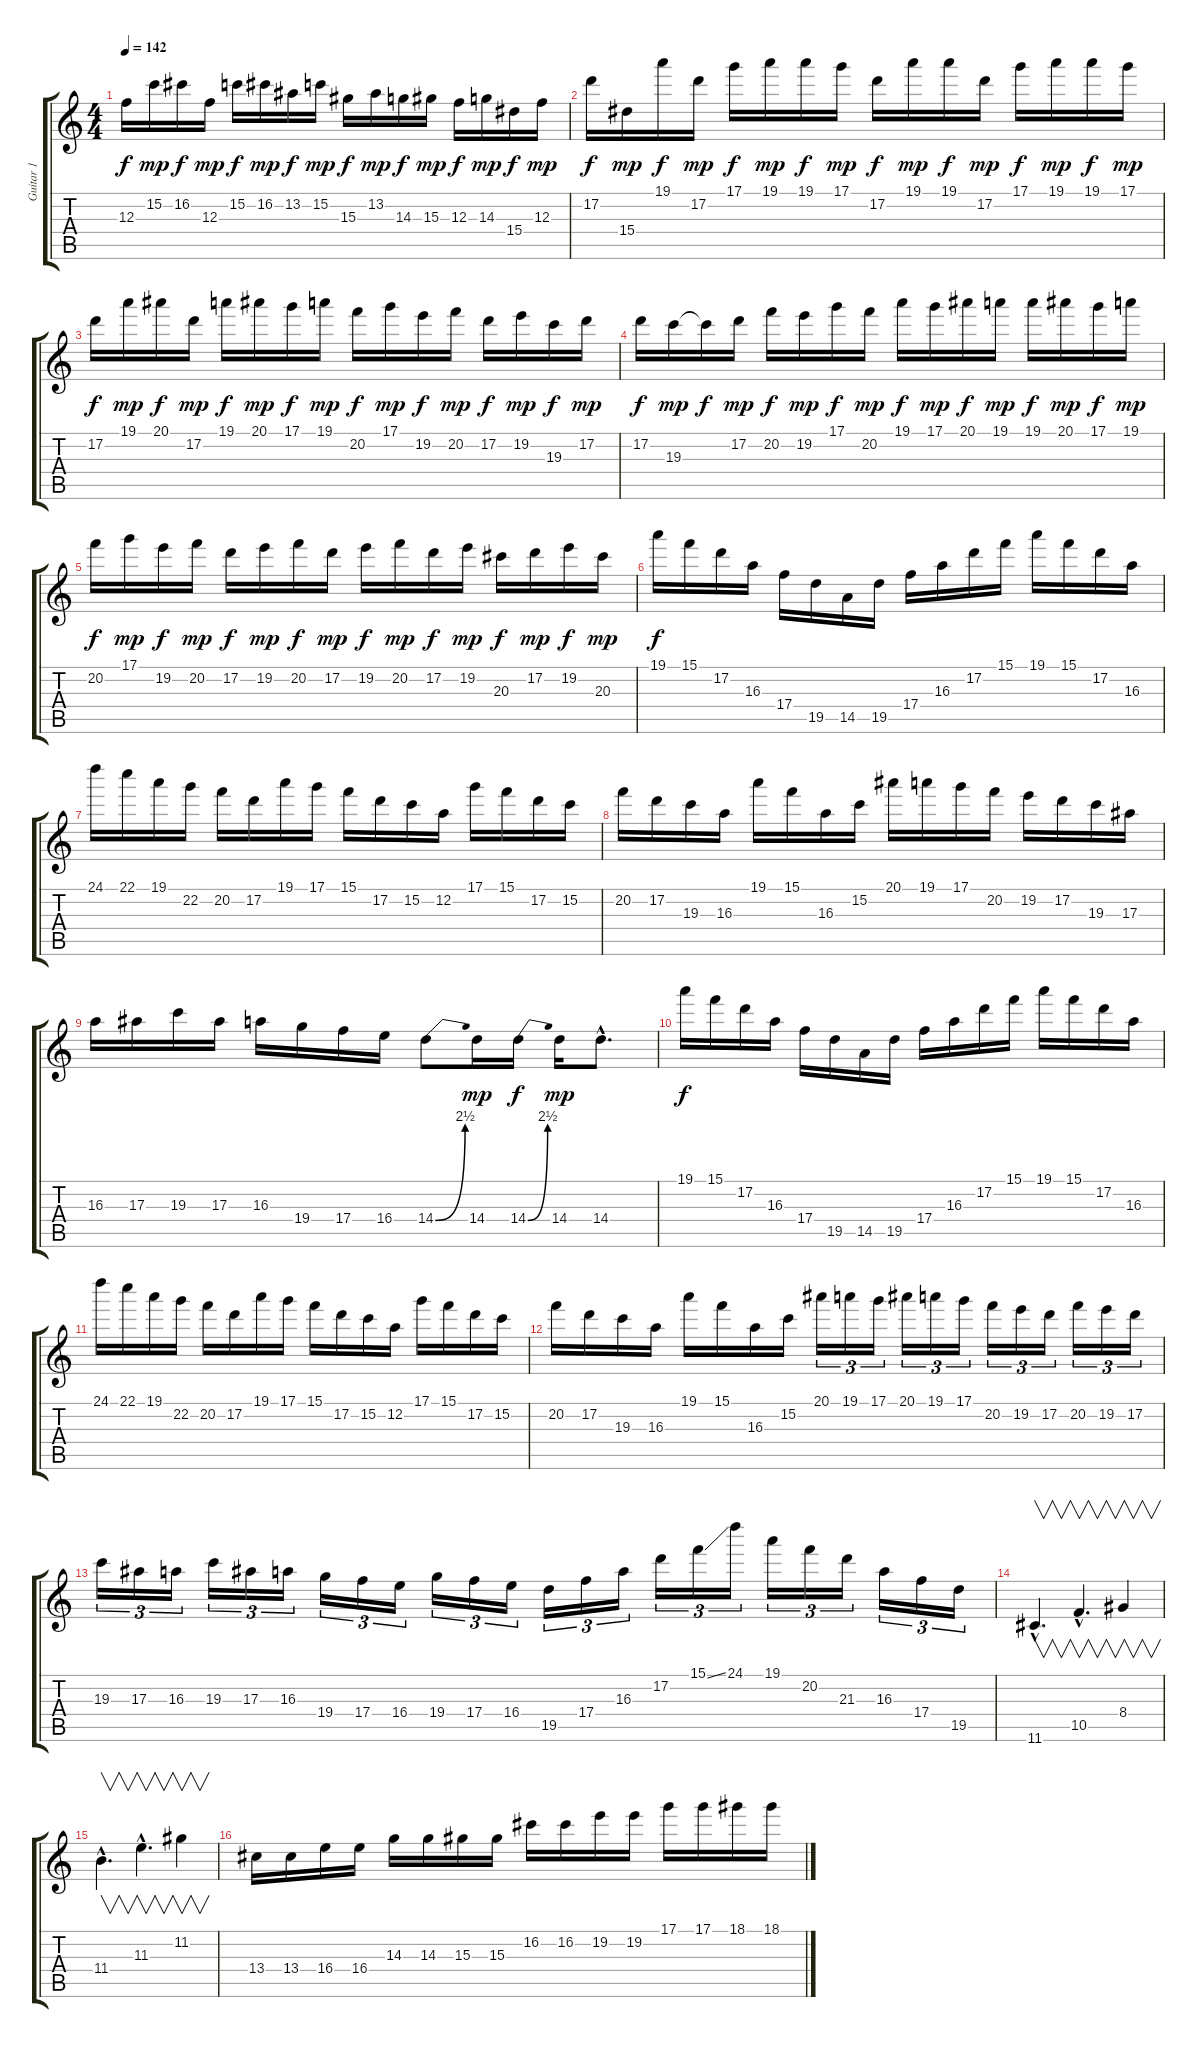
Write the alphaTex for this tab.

\track ("Guitar 1" "Guitar 1") {instrument overdrivenguitar}
\staff {score tabs}
\tuning (D4 A3 F3 C3 G2 D2) {hide}
\ts (4 4)
\tempo 142
\clef g2
\ks c
12.3.16{dy f} 15.2.16{dy mp} 16.2.16{dy f} 12.3.16{dy mp} 15.2.16{dy f} 16.2.16{dy mp} 13.2.16{dy f} 15.2.16{dy mp} 15.3.16{dy f} 13.2.16{dy mp} 14.3.16{dy f} 15.3.16{dy mp} 12.3.16{dy f} 14.3.16{dy mp} 15.4.16{dy f} 12.3.16{dy mp} |
17.2.16{dy f} 15.4.16{dy mp} 19.1.16{dy f} 17.2.16{dy mp} 17.1.16{dy f} 19.1.16{dy mp} 19.1.16{dy f} 17.1.16{dy mp} 17.2.16{dy f} 19.1.16{dy mp} 19.1.16{dy f} 17.2.16{dy mp} 17.1.16{dy f} 19.1.16{dy mp} 19.1.16{dy f} 17.1.16{dy mp} |
17.2.16{dy f} 19.1.16{dy mp} 20.1.16{dy f} 17.2.16{dy mp} 19.1.16{dy f} 20.1.16{dy mp} 17.1.16{dy f} 19.1.16{dy mp} 20.2.16{dy f} 17.1.16{dy mp} 19.2.16{dy f} 20.2.16{dy mp} 17.2.16{dy f} 19.2.16{dy mp} 19.3.16{dy f} 17.2.16{dy mp} |
17.2.16{dy f} 19.3.16{dy mp} 19.3{t}.16{dy f} 17.2.16{dy mp} 20.2.16{dy f} 19.2.16{dy mp} 17.1.16{dy f} 20.2.16{dy mp} 19.1.16{dy f} 17.1.16{dy mp} 20.1.16{dy f} 19.1.16{dy mp} 19.1.16{dy f} 20.1.16{dy mp} 17.1.16{dy f} 19.1.16{dy mp} |
20.2.16{dy f} 17.1.16{dy mp} 19.2.16{dy f} 20.2.16{dy mp} 17.2.16{dy f} 19.2.16{dy mp} 20.2.16{dy f} 17.2.16{dy mp} 19.2.16{dy f} 20.2.16{dy mp} 17.2.16{dy f} 19.2.16{dy mp} 20.3.16{dy f} 17.2.16{dy mp} 19.2.16{dy f} 20.3.16{dy mp} |
19.1.16{dy f} 15.1.16 17.2.16 16.3.16 17.4.16 19.5.16 14.5.16 19.5.16 17.4.16 16.3.16 17.2.16 15.1.16 19.1.16 15.1.16 17.2.16 16.3.16 |
24.1.16 22.1.16 19.1.16 22.2.16 20.2.16 17.2.16 19.1.16 17.1.16 15.1.16 17.2.16 15.2.16 12.2.16 17.1.16 15.1.16 17.2.16 15.2.16 |
20.2.16 17.2.16 19.3.16 16.3.16 19.1.16 15.1.16 16.3.16 15.2.16 20.1.16 19.1.16 17.1.16 20.2.16 19.2.16 17.2.16 19.3.16 17.3.16 |
16.3.16 17.3.16 19.3.16 17.3.16 16.3.16 19.4.16 17.4.16 16.4.16 14.4{be (bend 0 0 60 10)}.8 14.4.16{dy mp} 14.4{be (bend 0 0 60 10)}.16{dy f} 14.4.16{dy mp} 14.4{hac}.8{d} |
19.1.16{dy f} 15.1.16 17.2.16 16.3.16 17.4.16 19.5.16 14.5.16 19.5.16 17.4.16 16.3.16 17.2.16 15.1.16 19.1.16 15.1.16 17.2.16 16.3.16 |
24.1.16 22.1.16 19.1.16 22.2.16 20.2.16 17.2.16 19.1.16 17.1.16 15.1.16 17.2.16 15.2.16 12.2.16 17.1.16 15.1.16 17.2.16 15.2.16 |
20.2.16 17.2.16 19.3.16 16.3.16 19.1.16 15.1.16 16.3.16 15.2.16 20.1.16{tu (3 2)} 19.1.16{tu (3 2)} 17.1.16{tu (3 2)} 20.1.16{tu (3 2)} 19.1.16{tu (3 2)} 17.1.16{tu (3 2)} 20.2.16{tu (3 2)} 19.2.16{tu (3 2)} 17.2.16{tu (3 2)} 20.2.16{tu (3 2)} 19.2.16{tu (3 2)} 17.2.16{tu (3 2)} |
19.3.16{tu (3 2)} 17.3.16{tu (3 2)} 16.3.16{tu (3 2)} 19.3.16{tu (3 2)} 17.3.16{tu (3 2)} 16.3.16{tu (3 2)} 19.4.16{tu (3 2)} 17.4.16{tu (3 2)} 16.4.16{tu (3 2)} 19.4.16{tu (3 2)} 17.4.16{tu (3 2)} 16.4.16{tu (3 2)} 19.5.16{tu (3 2)} 17.4.16{tu (3 2)} 16.3.16{tu (3 2)} 17.2.16{tu (3 2)} 15.1{ss}.16{tu (3 2)} 24.1.16{tu (3 2)} 19.1.16{tu (3 2)} 20.2.16{tu (3 2)} 21.3.16{tu (3 2)} 16.3.16{tu (3 2)} 17.4.16{tu (3 2)} 19.5.16{tu (3 2)} |
11.6{hac}.4{v d} 10.5{hac}.4{v d} 8.4.4{v} |
11.4{hac}.4{v d} 11.3{hac}.4{v d} 11.2.4{v} |
13.4.16 13.4.16 16.4.16 16.4.16 14.3.16 14.3.16 15.3.16 15.3.16 16.2.16 16.2.16 19.2.16 19.2.16 17.1.16 17.1.16 18.1.16 18.1.16
